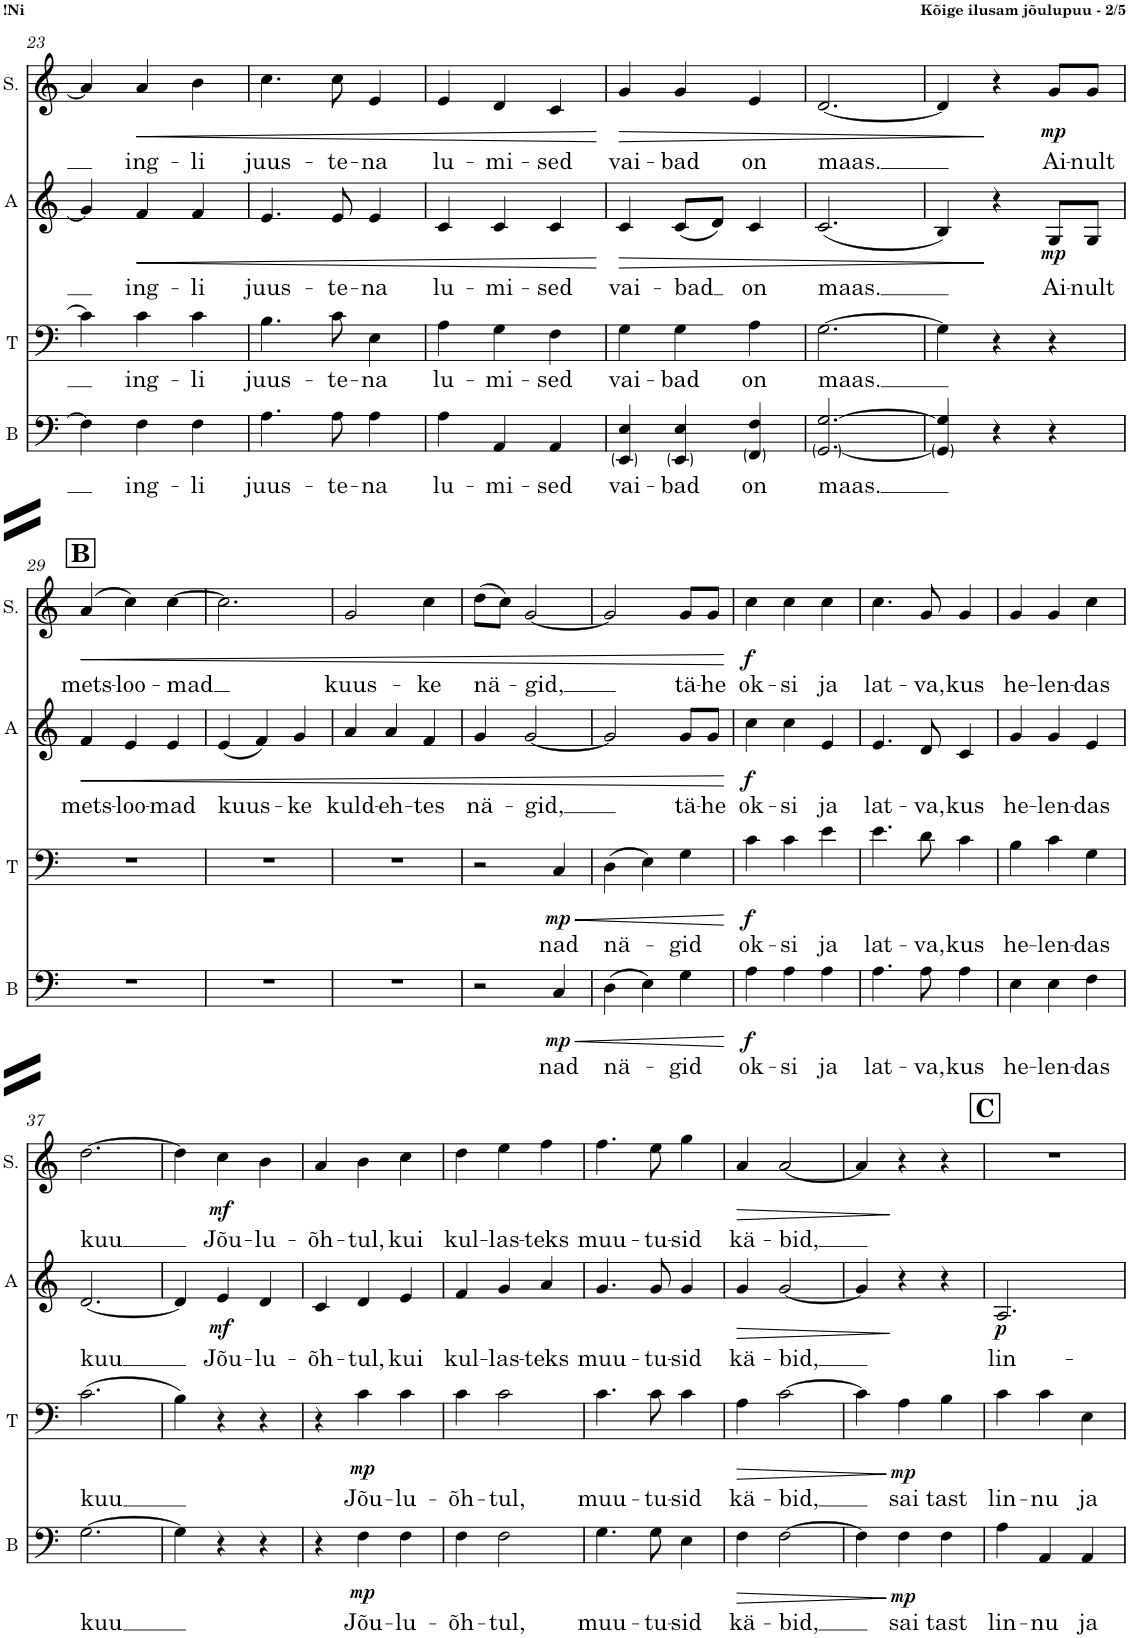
**kern	**text	**dynam	**kern	**text	**dynam	**kern	**text	**dynam	**kern	**text	**dynam
*part4	*part4	*part4	*part3	*part3	*part3	*part2	*part2	*part2	*part1	*part1	*part1
*staff4	*staff4	*staff4	*staff3	*staff3	*staff3	*staff2	*staff2	*staff2	*staff1	*staff1	*staff1
*I"B	*	*	*I"T	*	*	*I"A	*	*	*I"S	*	*
*I'B	*	*	*I'T	*	*	*I'A	*	*	*I'S.	*	*
!!LO:PB:g=z
*clefF4	*	*	*clefF4	*	*	*clefG2	*	*	*clefG2	*	*
*	*	*	*	*	*	*Trd1c2	*	*	*	*	*
*k[]	*	*	*k[]	*	*	*k[]	*	*	*k[]	*	*
*M3/4	*	*	*M3/4	*	*	*M3/4	*	*	*M3/4	*	*
=23	=23	=23	=23	=23	=23	=23	=23	=23	=23	=23	=23
4F\]	.	.	4c\]	.	.	4g/]	.	.	4a/]	.	.
!	!LO:LY:b	!	!	!LO:LY:b	!	!	!LO:LY:b	!LO:HP:b	!	!LO:LY:b	!LO:HP:b
4F\	ing-	.	4c\	ing-	.	4f/	ing-	<	4a/	ing-	<
!	!LO:LY:b	!	!	!LO:LY:b	!	!	!LO:LY:b	!	!	!LO:LY:b	!
4F\	-li	.	4c\	-li	.	4f/	-li	.	4b\	-li	.
=24	=24	=24	=24	=24	=24	=24	=24	=24	=24	=24	=24
!	!LO:LY:b	!	!	!LO:LY:b	!	!	!LO:LY:b	!	!	!LO:LY:b	!
4.A\	juus-	.	4.B\	juus-	.	4.e/	juus-	.	4.cc\	juus-	.
!	!LO:LY:b	!	!	!LO:LY:b	!	!	!LO:LY:b	!	!	!LO:LY:b	!
8A\	-te-	.	8c\	-te-	.	8e/	-te-	.	8cc\	-te-	.
!	!LO:LY:b	!	!	!LO:LY:b	!	!	!LO:LY:b	!	!	!LO:LY:b	!
4A\	-na	.	4E\	-na	.	4e/	-na	.	4e/	-na	.
=25	=25	=25	=25	=25	=25	=25	=25	=25	=25	=25	=25
!	!LO:LY:b	!	!	!LO:LY:b	!	!	!LO:LY:b	!	!	!LO:LY:b	!
4A\	lu-	.	4A\	lu-	.	4c/	lu-	.	4e/	lu-	.
!	!LO:LY:b	!	!	!LO:LY:b	!	!	!LO:LY:b	!	!	!LO:LY:b	!
4AA/	-mi-	.	4G\	-mi-	.	4c/	-mi-	.	4d/	-mi-	.
!	!LO:LY:b	!	!	!LO:LY:b	!	!	!LO:LY:b	!	!	!LO:LY:b	!
4AA/	-sed	.	4F\	-sed	.	4c/	-sed	.	4c/	-sed	.
.	.	.	.	.	.	.	.	[	.	.	[
=26	=26	=26	=26	=26	=26	=26	=26	=26	=26	=26	=26
!	!LO:LY:b	!	!	!LO:LY:b	!	!	!LO:LY:b	!LO:HP:b	!	!LO:LY:b	!LO:HP:b
4EE/ 4E/	vai-	.	4G\	vai-	.	4c/	vai-	>	4g/	vai-	>
!	!LO:LY:b	!	!	!LO:LY:b	!	!	!LO:LY:b	!	!	!LO:LY:b	!
4EE/ 4E/	-bad	.	4G\	-bad	.	(8c/L	-bad	.	4g/	-bad	.
.	.	.	.	.	.	8d/J)	.	.	.	.	.
!	!LO:LY:b	!	!	!LO:LY:b	!	!	!LO:LY:b	!	!	!LO:LY:b	!
4FF/ 4F/	on	.	4A\	on	.	4c/	on	.	4e/	on	.
=27	=27	=27	=27	=27	=27	=27	=27	=27	=27	=27	=27
!	!LO:LY:b	!	!	!LO:LY:b	!	!	!LO:LY:b	!	!	!LO:LY:b	!
[2.GG/ [2.G/	maas.	.	[2.G\	maas.	.	(2.c/	maas.	.	[2.d/	maas.	.
=28	=28	=28	=28	=28	=28	=28	=28	=28	=28	=28	=28
4GG/] 4G/]	.	.	4G\]	.	.	4B/)	.	.	4d/]	.	.
4r	.	.	4r	.	.	4r	.	]	4r	.	]
!	!	!	!	!	!	!	!LO:LY:b	!LO:DY:b	!	!LO:LY:b	!LO:DY:b
4r	.	.	4r	.	.	8G/L	Ai-	mp	8g/L	Ai-	mp
!	!	!	!	!	!	!	!LO:LY:b	!	!	!LO:LY:b	!
.	.	.	.	.	.	8G/J	-nult	.	8g/J	-nult	.
!!LO:LB:g=z
=29	=29	=29	=29	=29	=29	=29	=29	=29	=29	=29	=29
!	!	!	!	!	!	!	!LO:LY:b	!LO:HP:b	!	!LO:LY:b	!LO:HP:b
2.r	.	.	2.r	.	.	4f/	mets-	<	(4a/	mets-	<
!	!	!	!	!	!	!	!LO:LY:b	!	!	!LO:LY:b	!
.	.	.	.	.	.	4e/	-loo-	.	4cc\)	-loo-	.
!	!	!	!	!	!	!	!LO:LY:b	!	!	!LO:LY:b	!
.	.	.	.	.	.	4e/	-mad	.	[4cc\	-mad	.
=30	=30	=30	=30	=30	=30	=30	=30	=30	=30	=30	=30
!	!	!	!	!	!	!	!LO:LY:b	!	!	!	!
2.r	.	.	2.r	.	.	(4e/	kuus-	.	2.cc\]	.	.
.	.	.	.	.	.	4f/)	.	.	.	.	.
!	!	!	!	!	!	!	!LO:LY:b	!	!	!	!
.	.	.	.	.	.	4g/	-ke	.	.	.	.
=31	=31	=31	=31	=31	=31	=31	=31	=31	=31	=31	=31
!	!	!	!	!	!	!	!LO:LY:b	!	!	!LO:LY:b	!
2.r	.	.	2.r	.	.	4a/	kuld-	.	2g/	kuus-	.
!	!	!	!	!	!	!	!LO:LY:b	!	!	!	!
.	.	.	.	.	.	4a/	-eh-	.	.	.	.
!	!	!	!	!	!	!	!LO:LY:b	!	!	!LO:LY:b	!
.	.	.	.	.	.	4f/	-tes	.	4cc\	-ke	.
=32	=32	=32	=32	=32	=32	=32	=32	=32	=32	=32	=32
!	!	!	!	!	!	!	!LO:LY:b	!	!	!LO:LY:b	!
2r	.	.	2r	.	.	4g/	nä-	.	(8dd\L	nä-	.
.	.	.	.	.	.	.	.	.	8cc\J)	.	.
!	!	!	!	!	!	!	!LO:LY:b	!	!	!LO:LY:b	!
.	.	.	.	.	.	[2g/	-gid,	.	[2g/	-gid,	.
!	!LO:LY:b	!LO:HP:b	!	!LO:LY:b	!LO:HP:b	!	!	!	!	!	!
!	!	!LO:DY:n=1:b	!	!	!LO:DY:n=1:b	!	!	!	!	!	!
4C/	nad	< mp	4C/	nad	< mp	.	.	.	.	.	.
=33	=33	=33	=33	=33	=33	=33	=33	=33	=33	=33	=33
!	!LO:LY:b	!	!	!LO:LY:b	!	!	!	!	!	!	!
(4D\	nä-	.	(4D\	nä-	.	2g/]	.	.	2g/]	.	.
4E\)	.	.	4E\)	.	.	.	.	.	.	.	.
!	!LO:LY:b	!	!	!LO:LY:b	!	!	!LO:LY:b	!	!	!LO:LY:b	!
4G\	-gid	.	4G\	-gid	.	8g/L	tä-	.	8g/L	tä-	.
!	!	!	!	!	!	!	!LO:LY:b	!	!	!LO:LY:b	!
.	.	.	.	.	.	8g/J	-he	.	8g/J	-he	.
.	.	[	.	.	[	.	.	[	.	.	[
=34	=34	=34	=34	=34	=34	=34	=34	=34	=34	=34	=34
!	!LO:LY:b	!LO:DY:b	!	!LO:LY:b	!LO:DY:b	!	!LO:LY:b	!LO:DY:b	!	!LO:LY:b	!LO:DY:b
4A\	ok-	f	4c\	ok-	f	4cc\	ok-	f	4cc\	ok-	f
!	!LO:LY:b	!	!	!LO:LY:b	!	!	!LO:LY:b	!	!	!LO:LY:b	!
4A\	-si	.	4c\	-si	.	4cc\	-si	.	4cc\	-si	.
!	!LO:LY:b	!	!	!LO:LY:b	!	!	!LO:LY:b	!	!	!LO:LY:b	!
4A\	ja	.	4e\	ja	.	4e/	ja	.	4cc\	ja	.
=35	=35	=35	=35	=35	=35	=35	=35	=35	=35	=35	=35
!	!LO:LY:b	!	!	!LO:LY:b	!	!	!LO:LY:b	!	!	!LO:LY:b	!
4.A\	lat-	.	4.e\	lat-	.	4.e/	lat-	.	4.cc\	lat-	.
!	!LO:LY:b	!	!	!LO:LY:b	!	!	!LO:LY:b	!	!	!LO:LY:b	!
8A\	-va,	.	8d\	-va,	.	8d/	-va,	.	8g/	-va,	.
!	!LO:LY:b	!	!	!LO:LY:b	!	!	!LO:LY:b	!	!	!LO:LY:b	!
4A\	kus	.	4c\	kus	.	4c/	kus	.	4g/	kus	.
=36	=36	=36	=36	=36	=36	=36	=36	=36	=36	=36	=36
!	!LO:LY:b	!	!	!LO:LY:b	!	!	!LO:LY:b	!	!	!LO:LY:b	!
4E\	he-	.	4B\	he-	.	4g/	he-	.	4g/	he-	.
!	!LO:LY:b	!	!	!LO:LY:b	!	!	!LO:LY:b	!	!	!LO:LY:b	!
4E\	-len-	.	4c\	-len-	.	4g/	-len-	.	4g/	-len-	.
!	!LO:LY:b	!	!	!LO:LY:b	!	!	!LO:LY:b	!	!	!LO:LY:b	!
4F\	-das	.	4G\	-das	.	4e/	-das	.	4cc\	-das	.
!!LO:LB:g=z
=37	=37	=37	=37	=37	=37	=37	=37	=37	=37	=37	=37
!	!LO:LY:b	!	!	!LO:LY:b	!	!	!LO:LY:b	!	!	!LO:LY:b	!
[2.G\	kuu	.	(2.c\	kuu	.	[2.d/	kuu	.	[2.dd\	kuu	.
=38	=38	=38	=38	=38	=38	=38	=38	=38	=38	=38	=38
4G\]	.	.	4B\)	.	.	4d/]	.	.	4dd\]	.	.
!	!	!	!	!	!	!	!LO:LY:b	!LO:DY:b	!	!LO:LY:b	!LO:DY:b
4r	.	.	4r	.	.	4e/	Jõu-	mf	4cc\	Jõu-	mf
!	!	!	!	!	!	!	!LO:LY:b	!	!	!LO:LY:b	!
4r	.	.	4r	.	.	4d/	-lu-	.	4b\	-lu-	.
=39	=39	=39	=39	=39	=39	=39	=39	=39	=39	=39	=39
!	!	!	!	!	!	!	!LO:LY:b	!	!	!LO:LY:b	!
4r	.	.	4r	.	.	4c/	-õh-	.	4a/	-õh-	.
!	!LO:LY:b	!LO:DY:b	!	!LO:LY:b	!LO:DY:b	!	!LO:LY:b	!	!	!LO:LY:b	!
4F\	Jõu-	mp	4c\	Jõu-	mp	4d/	-tul,	.	4b\	-tul,	.
!	!LO:LY:b	!	!	!LO:LY:b	!	!	!LO:LY:b	!	!	!LO:LY:b	!
4F\	-lu-	.	4c\	-lu-	.	4e/	kui	.	4cc\	kui	.
=40	=40	=40	=40	=40	=40	=40	=40	=40	=40	=40	=40
!	!LO:LY:b	!	!	!LO:LY:b	!	!	!LO:LY:b	!	!	!LO:LY:b	!
4F\	-õh-	.	4c\	-õh-	.	4f/	kul-	.	4dd\	kul-	.
!	!LO:LY:b	!	!	!LO:LY:b	!	!	!LO:LY:b	!	!	!LO:LY:b	!
2F\	-tul,	.	2c\	-tul,	.	4g/	-las-	.	4ee\	-las-	.
!	!	!	!	!	!	!	!LO:LY:b	!	!	!LO:LY:b	!
.	.	.	.	.	.	4a/	-teks	.	4ff\	-teks	.
=41	=41	=41	=41	=41	=41	=41	=41	=41	=41	=41	=41
!	!LO:LY:b	!	!	!LO:LY:b	!	!	!LO:LY:b	!	!	!LO:LY:b	!
4.G\	muu-	.	4.c\	muu-	.	4.g/	muu-	.	4.ff\	muu-	.
!	!LO:LY:b	!	!	!LO:LY:b	!	!	!LO:LY:b	!	!	!LO:LY:b	!
8G\	-tu-	.	8c\	-tu-	.	8g/	-tu-	.	8ee\	-tu-	.
!	!LO:LY:b	!	!	!LO:LY:b	!	!	!LO:LY:b	!	!	!LO:LY:b	!
4E\	-sid	.	4c\	-sid	.	4g/	-sid	.	4gg\	-sid	.
=42	=42	=42	=42	=42	=42	=42	=42	=42	=42	=42	=42
!	!LO:LY:b	!LO:HP:b	!	!LO:LY:b	!LO:HP:b	!	!LO:LY:b	!LO:HP:b	!	!LO:LY:b	!LO:HP:b
4F\	kä-	>	4A\	kä-	>	4g/	kä-	>	4a/	kä-	>
!	!LO:LY:b	!	!	!LO:LY:b	!	!	!LO:LY:b	!	!	!LO:LY:b	!
[2F\	-bid,	.	[2c\	-bid,	.	[2g/	-bid,	.	[2a/	-bid,	.
=43	=43	=43	=43	=43	=43	=43	=43	=43	=43	=43	=43
4F\]	.	.	4c\]	.	.	4g/]	.	.	4a/]	.	.
!	!LO:LY:b	!LO:DY:n=1:b	!	!LO:LY:b	!LO:DY:n=1:b	!	!	!	!	!	!
4F\	sai	] mp	4A\	sai	] mp	4r	.	]	4r	.	]
!	!LO:LY:b	!	!	!LO:LY:b	!	!	!	!	!	!	!
4F\	tast	.	4B\	tast	.	4r	.	.	4r	.	.
=44	=44	=44	=44	=44	=44	=44	=44	=44	=44	=44	=44
!	!LO:LY:b	!	!	!LO:LY:b	!	!	!LO:LY:b	!LO:DY:b	!	!	!
4A\	lin-	.	4c\	lin-	.	2.A/	lin-	p	2.r	.	.
!	!LO:LY:b	!	!	!LO:LY:b	!	!	!	!	!	!	!
4AA/	-nu	.	4c\	-nu	.	.	.	.	.	.	.
!	!LO:LY:b	!	!	!LO:LY:b	!	!	!	!	!	!	!
4AA/	ja	.	4E\	ja	.	.	.	.	.	.	.
=	=	=	=	=	=	=	=	=	=	=	=
*-	*-	*-	*-	*-	*-	*-	*-	*-	*-	*-	*-
